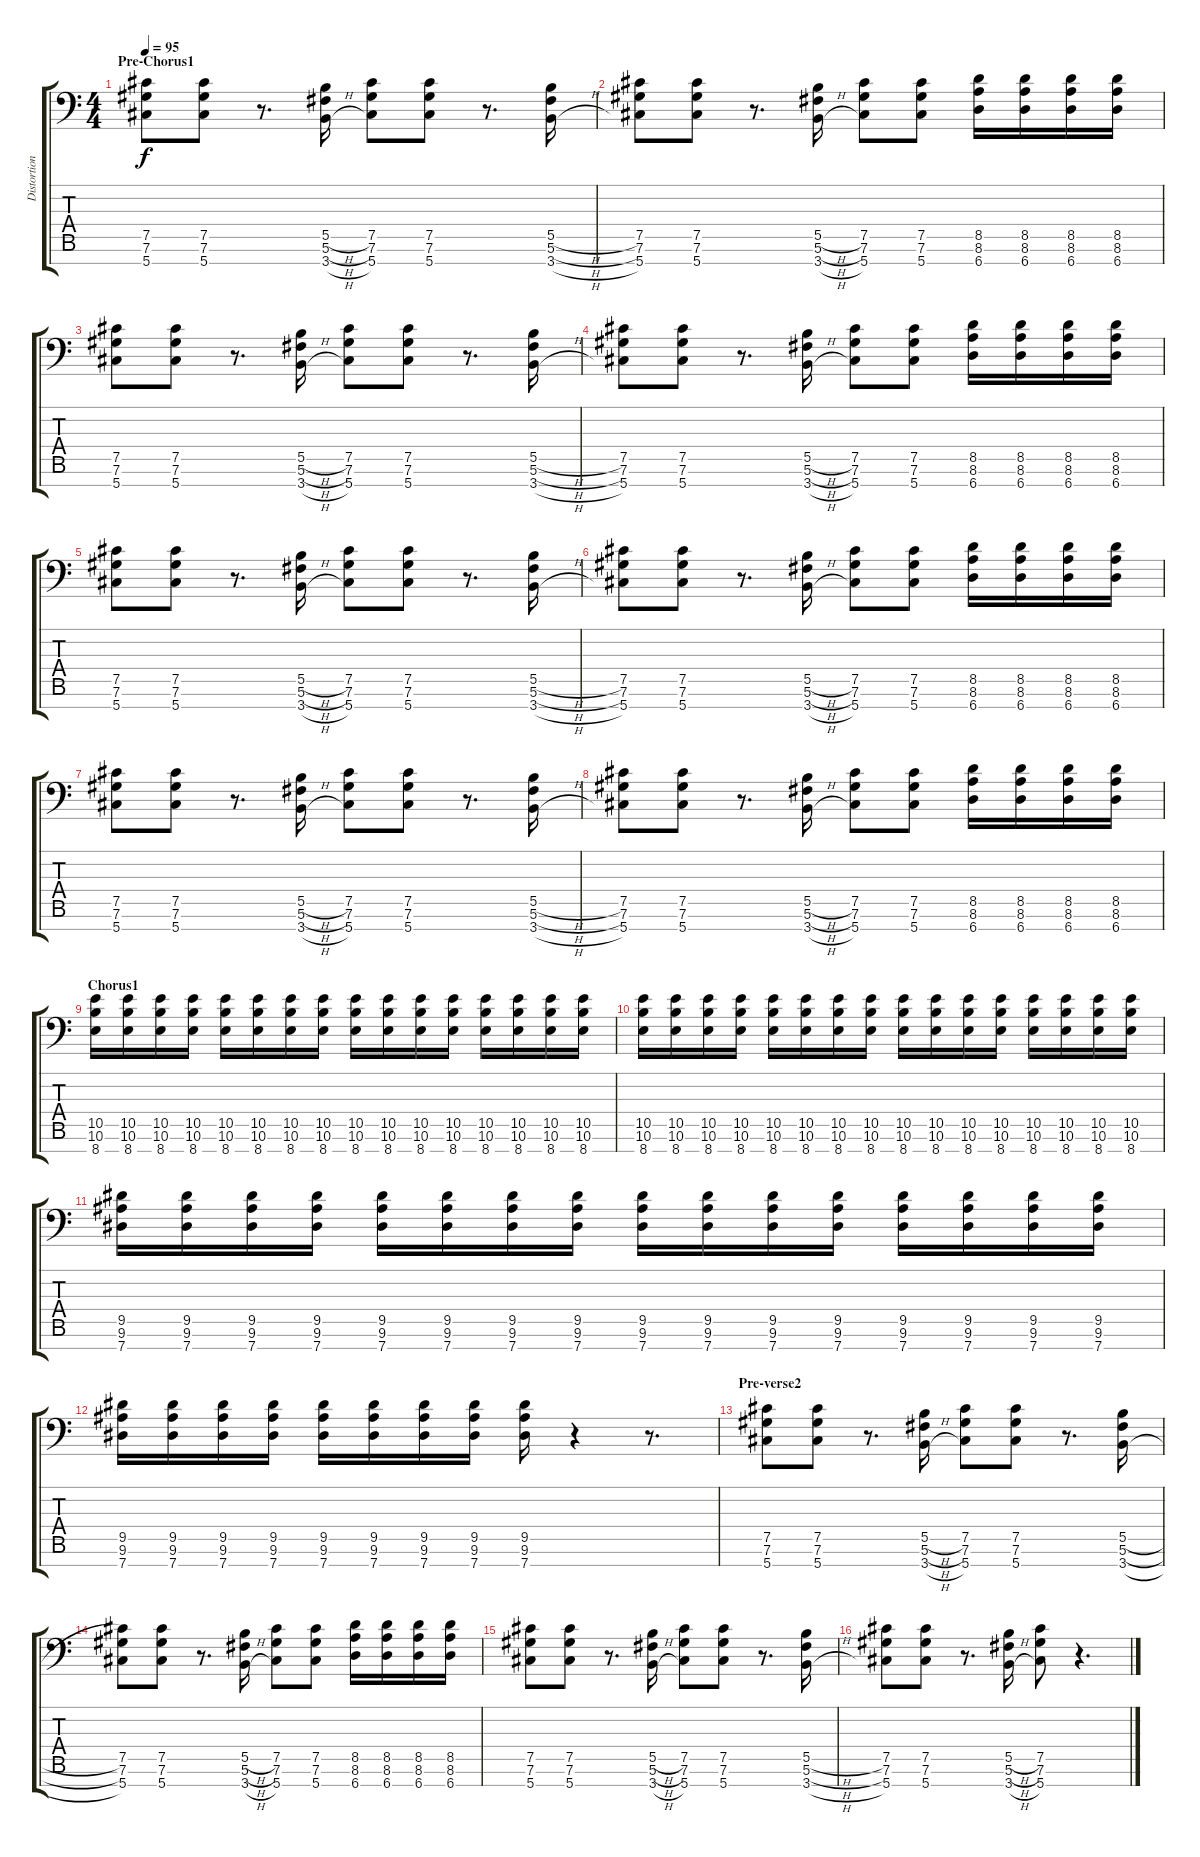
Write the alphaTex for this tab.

\track ("Distortion Guitar1" "Distortion") {instrument distortionguitar}
\staff {score tabs}
\tuning (Db4 Ab3 E3 B2 Gb2 Db2 Ab1) {hide}
\ts (4 4)
\section ("" "Pre-Chorus1")
\tempo 95
\clef f4
\ks c
(7.5 7.6 5.7).8{dy f} (7.5 7.6 5.7).8 r.8{d} (5.5{h} 5.6{h} 3.7{h}).16 (7.5 7.6 5.7).8 (7.5 7.6 5.7).8 r.8{d} (5.5{h} 5.6{h} 3.7{h}).16 |
(7.5 7.6 5.7).8 (7.5 7.6 5.7).8 r.8{d} (5.5{h} 5.6{h} 3.7{h}).16 (7.5 7.6 5.7).8 (7.5 7.6 5.7).8 (8.5 8.6 6.7).16 (8.5 8.6 6.7).16 (8.5 8.6 6.7).16 (8.5 8.6 6.7).16 |
(7.5 7.6 5.7).8 (7.5 7.6 5.7).8 r.8{d} (5.5{h} 5.6{h} 3.7{h}).16 (7.5 7.6 5.7).8 (7.5 7.6 5.7).8 r.8{d} (5.5{h} 5.6{h} 3.7{h}).16 |
(7.5 7.6 5.7).8 (7.5 7.6 5.7).8 r.8{d} (5.5{h} 5.6{h} 3.7{h}).16 (7.5 7.6 5.7).8 (7.5 7.6 5.7).8 (8.5 8.6 6.7).16 (8.5 8.6 6.7).16 (8.5 8.6 6.7).16 (8.5 8.6 6.7).16 |
(7.5 7.6 5.7).8 (7.5 7.6 5.7).8 r.8{d} (5.5{h} 5.6{h} 3.7{h}).16 (7.5 7.6 5.7).8 (7.5 7.6 5.7).8 r.8{d} (5.5{h} 5.6{h} 3.7{h}).16 |
(7.5 7.6 5.7).8 (7.5 7.6 5.7).8 r.8{d} (5.5{h} 5.6{h} 3.7{h}).16 (7.5 7.6 5.7).8 (7.5 7.6 5.7).8 (8.5 8.6 6.7).16 (8.5 8.6 6.7).16 (8.5 8.6 6.7).16 (8.5 8.6 6.7).16 |
(7.5 7.6 5.7).8 (7.5 7.6 5.7).8 r.8{d} (5.5{h} 5.6{h} 3.7{h}).16 (7.5 7.6 5.7).8 (7.5 7.6 5.7).8 r.8{d} (5.5{h} 5.6{h} 3.7{h}).16 |
(7.5 7.6 5.7).8 (7.5 7.6 5.7).8 r.8{d} (5.5{h} 5.6{h} 3.7{h}).16 (7.5 7.6 5.7).8 (7.5 7.6 5.7).8 (8.5 8.6 6.7).16 (8.5 8.6 6.7).16 (8.5 8.6 6.7).16 (8.5 8.6 6.7).16 |
\section ("" "Chorus1")
(10.5 10.6 8.7).16 (10.5 10.6 8.7).16 (10.5 10.6 8.7).16 (10.5 10.6 8.7).16 (10.5 10.6 8.7).16 (10.5 10.6 8.7).16 (10.5 10.6 8.7).16 (10.5 10.6 8.7).16 (10.5 10.6 8.7).16 (10.5 10.6 8.7).16 (10.5 10.6 8.7).16 (10.5 10.6 8.7).16 (10.5 10.6 8.7).16 (10.5 10.6 8.7).16 (10.5 10.6 8.7).16 (10.5 10.6 8.7).16 |
(10.5 10.6 8.7).16 (10.5 10.6 8.7).16 (10.5 10.6 8.7).16 (10.5 10.6 8.7).16 (10.5 10.6 8.7).16 (10.5 10.6 8.7).16 (10.5 10.6 8.7).16 (10.5 10.6 8.7).16 (10.5 10.6 8.7).16 (10.5 10.6 8.7).16 (10.5 10.6 8.7).16 (10.5 10.6 8.7).16 (10.5 10.6 8.7).16 (10.5 10.6 8.7).16 (10.5 10.6 8.7).16 (10.5 10.6 8.7).16 |
(9.5 9.6 7.7).16 (9.5 9.6 7.7).16 (9.5 9.6 7.7).16 (9.5 9.6 7.7).16 (9.5 9.6 7.7).16 (9.5 9.6 7.7).16 (9.5 9.6 7.7).16 (9.5 9.6 7.7).16 (9.5 9.6 7.7).16 (9.5 9.6 7.7).16 (9.5 9.6 7.7).16 (9.5 9.6 7.7).16 (9.5 9.6 7.7).16 (9.5 9.6 7.7).16 (9.5 9.6 7.7).16 (9.5 9.6 7.7).16 |
(9.5 9.6 7.7).16 (9.5 9.6 7.7).16 (9.5 9.6 7.7).16 (9.5 9.6 7.7).16 (9.5 9.6 7.7).16 (9.5 9.6 7.7).16 (9.5 9.6 7.7).16 (9.5 9.6 7.7).16 (9.5 9.6 7.7).16 r.4 r.8{d} |
\section ("" "Pre-verse2")
(7.5 7.6 5.7).8 (7.5 7.6 5.7).8 r.8{d} (5.5{h} 5.6{h} 3.7{h}).16 (7.5 7.6 5.7).8 (7.5 7.6 5.7).8 r.8{d} (5.5{h} 5.6{h} 3.7{h}).16 |
(7.5 7.6 5.7).8 (7.5 7.6 5.7).8 r.8{d} (5.5{h} 5.6{h} 3.7{h}).16 (7.5 7.6 5.7).8 (7.5 7.6 5.7).8 (8.5 8.6 6.7).16 (8.5 8.6 6.7).16 (8.5 8.6 6.7).16 (8.5 8.6 6.7).16 |
(7.5 7.6 5.7).8 (7.5 7.6 5.7).8 r.8{d} (5.5{h} 5.6{h} 3.7{h}).16 (7.5 7.6 5.7).8 (7.5 7.6 5.7).8 r.8{d} (5.5{h} 5.6{h} 3.7{h}).16 |
(7.5 7.6 5.7).8 (7.5 7.6 5.7).8 r.8{d} (5.5{h} 5.6{h} 3.7{h}).16 (7.5 7.6 5.7).8 r.4{d}
